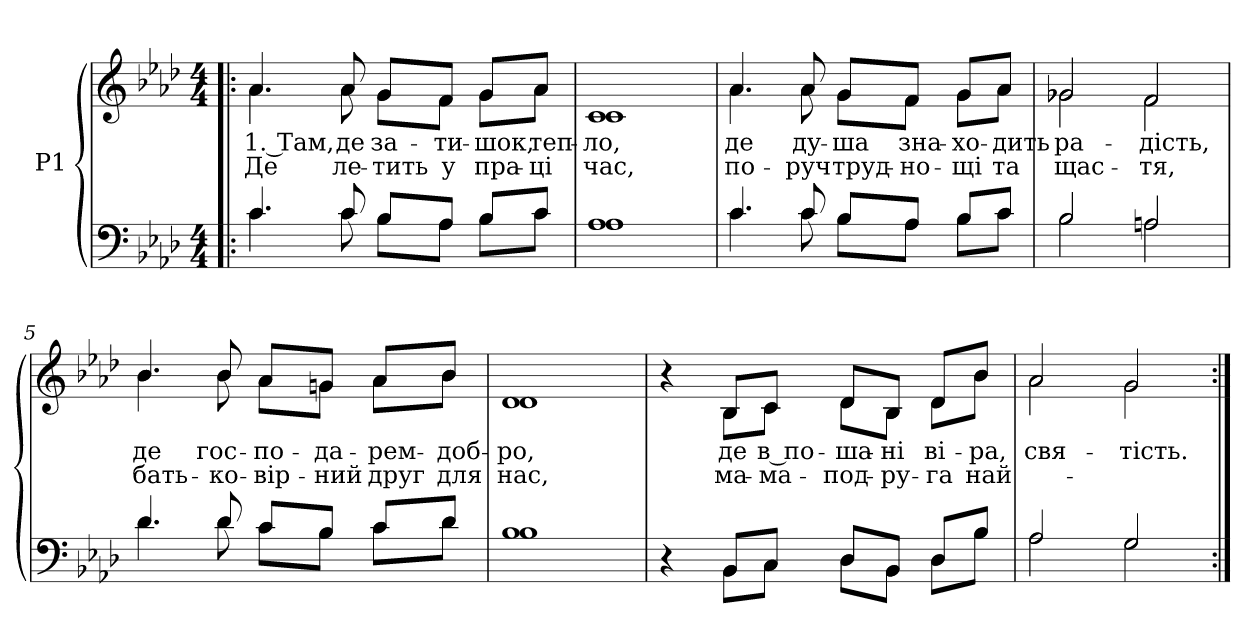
**kern	**kern	**text	**text
*part1	*part1	*part1	*part1
*staff2	*staff1	*staff1	*staff1
*I"P1	*	*	*
!!LO:PB:g=z
*clefF4	*clefG2	*	*
*k[b-e-a-d-]	*k[b-e-a-d-]	*	*
*f:	*f:	*	*
*M4/4	*M4/4	*	*
=1!|:	=1!|:	=1!|:	=1!|:
*^	*	*	*
!	!	!	!LO:LY:b:color=#000000	!LO:LY:b:color=#000000
*	*	*^	*	*
4.ci/	4.ci\	4.a-i/	4.a-i\	1. Там,	Де
!	!	!	!	!LO:LY:b:color=#000000	!LO:LY:b:color=#000000
8ci/	8ci\	8a-i/	8a-i\	де	ле-
!	!	!	!	!LO:LY:b:color=#000000	!LO:LY:b:color=#000000
8B-i/L	8B-i\L	8gi/L	8gi\L	за-	-тить
!	!	!	!	!LO:LY:b:color=#000000	!LO:LY:b:color=#000000
8A-i/J	8A-i\J	8fi/J	8fi\J	-ти-	у
!	!	!	!	!LO:LY:b:color=#000000	!LO:LY:b:color=#000000
8B-i/L	8B-i\L	8gi/L	8gi\L	-шок,	пра-
!	!	!	!	!LO:LY:b:color=#000000	!LO:LY:b:color=#000000
8ci/J	8ci\J	8a-i/J	8a-i\J	теп-	-ці
=2	=2	=2	=2	=2	=2
!	!	!	!	!LO:LY:b:color=#000000	!LO:LY:b:color=#000000
1A-i	1A-i	1ci	1ci	-ло,	час,
=3	=3	=3	=3	=3	=3
!	!	!	!	!LO:LY:b:color=#000000	!LO:LY:b:color=#000000
4.ci/	4.ci\	4.a-i/	4.a-i\	де	по-
!	!	!	!	!LO:LY:b:color=#000000	!LO:LY:b:color=#000000
8ci/	8ci\	8a-i/	8a-i\	ду-	-руч
!	!	!	!	!LO:LY:b:color=#000000	!LO:LY:b:color=#000000
8B-i/L	8B-i\L	8gi/L	8gi\L	-ша	труд-
!	!	!	!	!LO:LY:b:color=#000000	!LO:LY:b:color=#000000
8A-i/J	8A-i\J	8fi/J	8fi\J	зна-	-но-
!	!	!	!	!LO:LY:b:color=#000000	!LO:LY:b:color=#000000
8B-i/L	8B-i\L	8gi/L	8gi\L	-хо-	-щі
!	!	!	!	!LO:LY:b:color=#000000	!LO:LY:b:color=#000000
8ci/J	8ci\J	8a-i/J	8a-i\J	-дить	та
=4	=4	=4	=4	=4	=4
!	!	!	!	!LO:LY:b:color=#000000	!LO:LY:b:color=#000000
2B-i/	2B-i\	2g-Xi/	2g-i\	ра-	щас-
!	!	!	!	!LO:LY:b:color=#000000	!LO:LY:b:color=#000000
2Ani/	2Ai\	2fi/	2fi\	-дість,	-тя,
!!LO:LB:g=z	!!
=5	=5	=5	=5	=5	=5
!	!	!	!	!LO:LY:b:color=#000000	!LO:LY:b:color=#000000
4.d-i/	4.d-i\	4.b-i/	4.b-i\	де	бать-
!	!	!	!	!LO:LY:b:color=#000000	!LO:LY:b:color=#000000
8d-i/	8d-i\	8b-i/	8b-i\	гос-	-ко-
!	!	!	!	!LO:LY:b:color=#000000	!LO:LY:b:color=#000000
8ci/L	8ci\L	8a-i/L	8a-i\L	-по-	-вір-
!	!	!	!	!LO:LY:b:color=#000000	!LO:LY:b:color=#000000
8B-i/J	8B-i\J	8gni/J	8gi\J	-да-	-ний
!	!	!	!	!LO:LY:b:color=#000000	!LO:LY:b:color=#000000
8ci/L	8ci\L	8a-i/L	8a-i\L	-рем-	друг
!	!	!	!	!LO:LY:b:color=#000000	!LO:LY:b:color=#000000
8d-i/J	8d-i\J	8b-i/J	8b-i\J	-доб-	для
=6	=6	=6	=6	=6	=6
!	!	!	!	!LO:LY:b:color=#000000	!LO:LY:b:color=#000000
1B-i	1B-i	1d-i	1d-i	-ро,	нас,
=7	=7	=7	=7	=7	=7
4r	4ryy	4r	4ryy	.	.
!	!	!	!	!LO:LY:b:color=#000000	!LO:LY:b:color=#000000
8BB-i/L	8BB-i\L	8B-i/L	8B-i\L	де	ма-
!	!	!	!	!LO:LY:b:color=#000000	!LO:LY:b:color=#000000
8Ci/J	8Ci\J	8ci/J	8ci\J	в по-	-ма-
!	!	!	!	!LO:LY:b:color=#000000	!LO:LY:b:color=#000000
8D-i/L	8D-i\L	8d-i/L	8d-i\L	-ша-	-под-
!	!	!	!	!LO:LY:b:color=#000000	!LO:LY:b:color=#000000
8BB-i/J	8BB-i\J	8B-i/J	8B-i\J	-ні	-ру-
!	!	!	!	!LO:LY:b:color=#000000	!LO:LY:b:color=#000000
8D-i/L	8D-i\L	8d-i/L	8d-i\L	ві-	-га
!	!	!	!	!LO:LY:b:color=#000000	!LO:LY:b:color=#000000
8B-i/J	8B-i\J	8b-i/J	8b-i\J	-ра,	най-
=8	=8	=8	=8	=8	=8
!	!	!	!	!LO:LY:b:color=#000000	!
2A-i/	2A-i\	2a-i/	2a-i\	свя-	.
!	!	!	!	!LO:LY:b:color=#000000	!
2Gi/	2Gi\	2gi/	2gi\	-тість.	.
*v	*v	*	*	*	*
*	*v	*v	*	*
=:|!	=:|!	=:|!	=:|!
*-	*-	*-	*-
